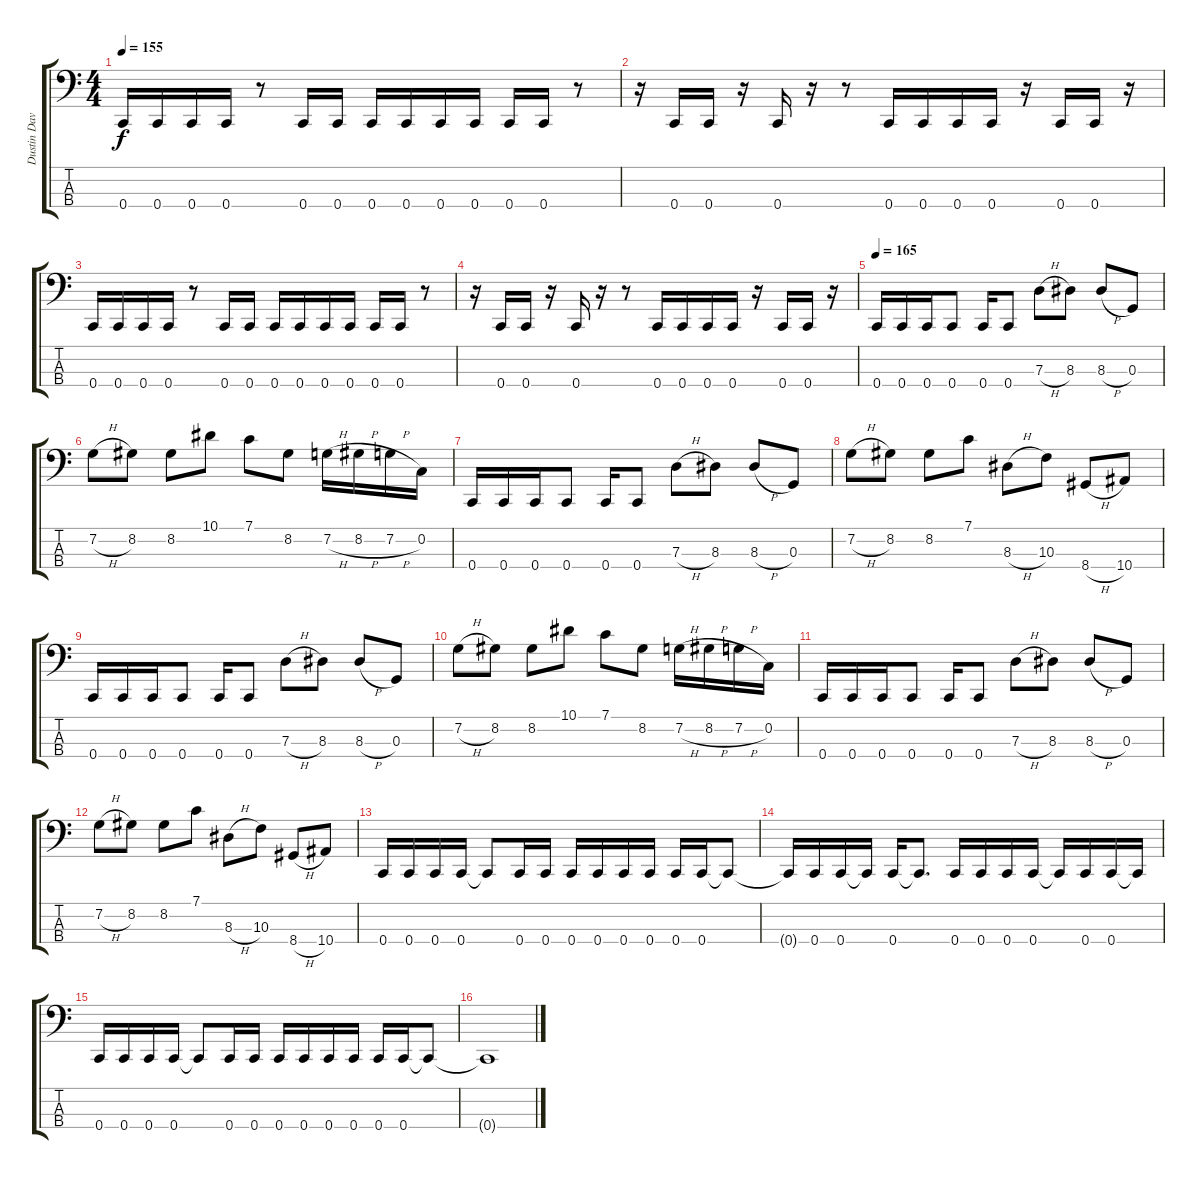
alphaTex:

\track ("Dustin Davidson (Bass)" "Dustin Dav") {instrument electricbasspick}
\staff {score tabs}
\tuning (F2 C2 G1 C1) {hide}
\ts (4 4)
\tempo 155
\clef f4
\ks c
0.4.16{dy f} 0.4.16 0.4.16 0.4.16 r.8 0.4.16 0.4.16 0.4.16 0.4.16 0.4.16 0.4.16 0.4.16 0.4.16 r.8 |
r.16 0.4.16 0.4.16 r.16 0.4.16 r.16 r.8 0.4.16 0.4.16 0.4.16 0.4.16 r.16 0.4.16 0.4.16 r.16 |
0.4.16 0.4.16 0.4.16 0.4.16 r.8 0.4.16 0.4.16 0.4.16 0.4.16 0.4.16 0.4.16 0.4.16 0.4.16 r.8 |
r.16 0.4.16 0.4.16 r.16 0.4.16 r.16 r.8 0.4.16 0.4.16 0.4.16 0.4.16 r.16 0.4.16 0.4.16 r.16 |
\tempo 165
0.4.16 0.4.16 0.4.16 0.4.8 0.4.16 0.4.8 7.3{h}.8 8.3.8 8.3{h}.8 0.3.8 |
7.2{h}.8 8.2.8 8.2.8 10.1.8 7.1.8 8.2.8 7.2{h}.16 8.2{h}.16 7.2{h}.16 0.2.16 |
0.4.16 0.4.16 0.4.16 0.4.8 0.4.16 0.4.8 7.3{h}.8 8.3.8 8.3{h}.8 0.3.8 |
7.2{h}.8 8.2.8 8.2.8 7.1.8 8.3{h}.8 10.3.8 8.4{h}.8 10.4.8 |
0.4.16 0.4.16 0.4.16 0.4.8 0.4.16 0.4.8 7.3{h}.8 8.3.8 8.3{h}.8 0.3.8 |
7.2{h}.8 8.2.8 8.2.8 10.1.8 7.1.8 8.2.8 7.2{h}.16 8.2{h}.16 7.2{h}.16 0.2.16 |
0.4.16 0.4.16 0.4.16 0.4.8 0.4.16 0.4.8 7.3{h}.8 8.3.8 8.3{h}.8 0.3.8 |
7.2{h}.8 8.2.8 8.2.8 7.1.8 8.3{h}.8 10.3.8 8.4{h}.8 10.4.8 |
0.4.16 0.4.16 0.4.16 0.4.16 0.4{t}.8 0.4.16 0.4.16 0.4.16 0.4.16 0.4.16 0.4.16 0.4.16 0.4.16 0.4{t}.8 |
0.4{t}.16 0.4.16 0.4.16 0.4{t}.16 0.4.16 0.4{t}.8{d} 0.4.16 0.4.16 0.4.16 0.4.16 0.4{t}.16 0.4.16 0.4.16 0.4{t}.16 |
0.4.16 0.4.16 0.4.16 0.4.16 0.4{t}.8 0.4.16 0.4.16 0.4.16 0.4.16 0.4.16 0.4.16 0.4.16 0.4.16 0.4{t}.8 |
0.4{t}.1
